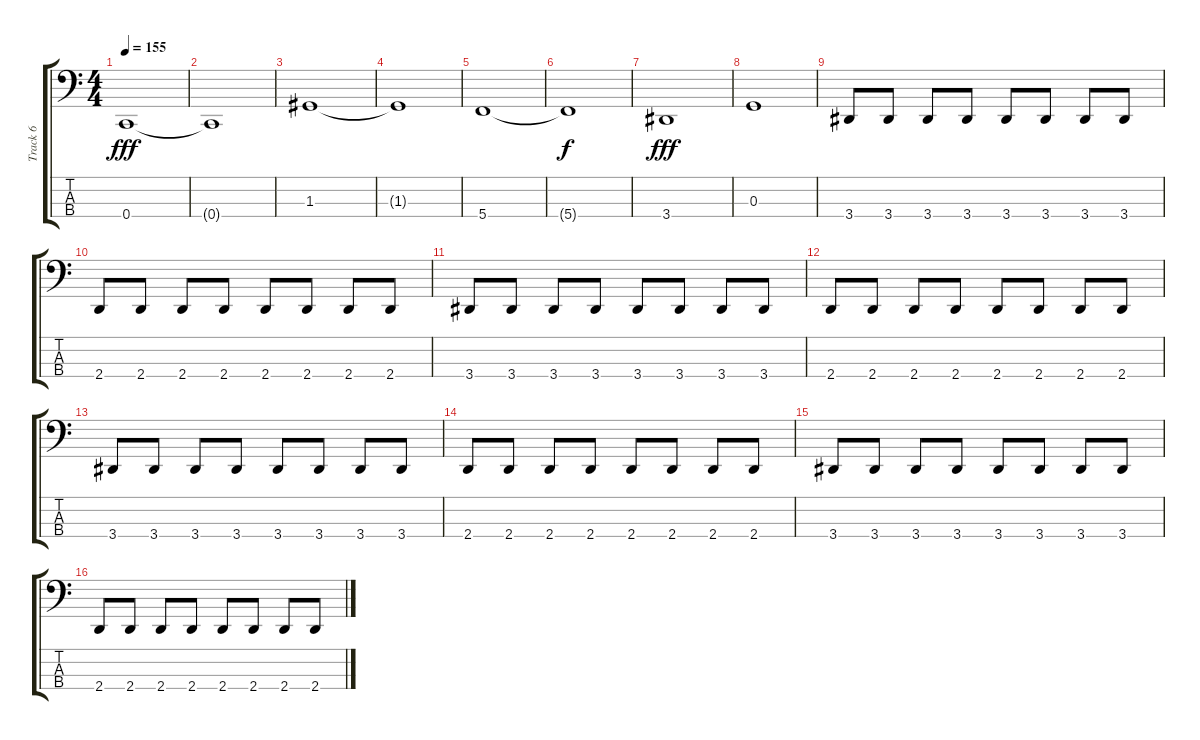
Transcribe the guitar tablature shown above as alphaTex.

\track ("Track 6" "Track 6") {instrument electricbasspick}
\staff {score tabs}
\tuning (F2 C2 G1 C1) {hide}
\ts (4 4)
\tempo 155
\clef f4
\ks c
0.4.1{dy fff} |
0.4{t}.1 |
1.3.1 |
1.3{t}.1 |
5.4.1 |
5.4{t}.1{dy f} |
3.4.1{dy fff} |
0.3.1 |
3.4.8 3.4.8 3.4.8 3.4.8 3.4.8 3.4.8 3.4.8 3.4.8 |
2.4.8 2.4.8 2.4.8 2.4.8 2.4.8 2.4.8 2.4.8 2.4.8 |
3.4.8 3.4.8 3.4.8 3.4.8 3.4.8 3.4.8 3.4.8 3.4.8 |
2.4.8 2.4.8 2.4.8 2.4.8 2.4.8 2.4.8 2.4.8 2.4.8 |
3.4.8 3.4.8 3.4.8 3.4.8 3.4.8 3.4.8 3.4.8 3.4.8 |
2.4.8 2.4.8 2.4.8 2.4.8 2.4.8 2.4.8 2.4.8 2.4.8 |
3.4.8 3.4.8 3.4.8 3.4.8 3.4.8 3.4.8 3.4.8 3.4.8 |
2.4.8 2.4.8 2.4.8 2.4.8 2.4.8 2.4.8 2.4.8 2.4.8
